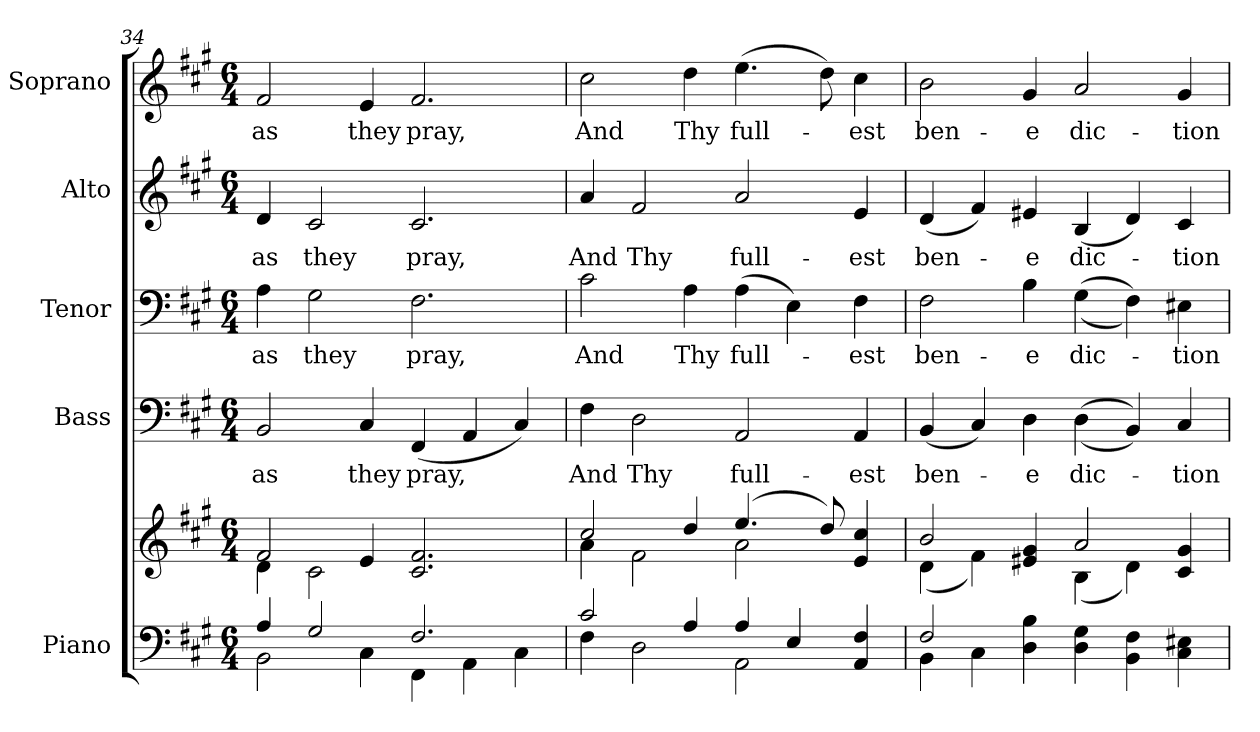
**kern	**kern	**kern	**text	**kern	**text	**kern	**text	**kern	**text
*part5	*part5	*part4	*part4	*part3	*part3	*part2	*part2	*part1	*part1
*staff6	*staff5	*staff4	*staff4	*staff3	*staff3	*staff2	*staff2	*staff1	*staff1
*I"Piano	*	*I"Bass	*	*I"Tenor	*	*I"Alto	*	*I"Soprano	*
*I'Pno.	*	*I'B.	*	*I'T.	*	*I'A.	*	*I'S.	*
*clefF4	*clefG2	*clefF4	*	*clefF4	*	*clefG2	*	*clefG2	*
*k[f#c#g#]	*k[f#c#g#]	*k[f#c#g#]	*	*k[f#c#g#]	*	*k[f#c#g#]	*	*k[f#c#g#]	*
*A:	*A:	*A:	*	*A:	*	*A:	*	*A:	*
*M6/4	*M6/4	*M6/4	*	*M6/4	*	*M6/4	*	*M6/4	*
=34	=34	=34	=34	=34	=34	=34	=34	=34	=34
*^	*^	*	*	*	*	*	*	*	*
!	!	!	!	!	!LO:LY:b:color=#000000	!	!	!	!	!	!
!	!	!	!	!	!	!	!LO:LY:b:color=#000000	!	!	!	!
!	!	!	!	!	!	!	!	!	!LO:LY:b:color=#000000	!	!
!	!	!	!	!	!	!	!	!	!	!	!LO:LY:b:color=#000000
4Ai/	2BBi\	2f#i/	4di\	2BBi/	as	4Ai\	as	4di/	as	2f#i/	as
!	!	!	!	!	!	!	!LO:LY:b:color=#000000	!	!	!	!
!	!	!	!	!	!	!	!	!	!LO:LY:b:color=#000000	!	!
2G#i/	.	.	2c#i\	.	.	2G#i\	they	2c#i/	they	.	.
!	!	!	!	!	!LO:LY:b:color=#000000	!	!	!	!	!	!
!	!	!	!	!	!	!	!	!	!	!	!LO:LY:b:color=#000000
.	4C#i\	4ei/	.	4C#i/	they	.	.	.	.	4ei/	they
!	!	!	!	!	!LO:LY:b:color=#000000	!	!	!	!	!	!
!	!	!	!	!	!	!	!LO:LY:b:color=#000000	!	!	!	!
!	!	!	!	!	!	!	!	!	!LO:LY:b:color=#000000	!	!
!	!	!	!	!	!	!	!	!	!	!	!LO:LY:b:color=#000000
2.F#i/	4FF#i\	2.c#i/ 2.f#i	2.ryy	(4FF#i/	pray,	2.F#i\	pray,	2.c#i/	pray,	2.f#i/	pray,
.	4AAi\	.	.	4AAi/	.	.	.	.	.	.	.
.	4C#i\	.	.	4C#i/)	.	.	.	.	.	.	.
!!LO:PB:g=z
=35	=35	=35	=35	=35	=35	=35	=35	=35	=35	=35	=35
!	!	!	!	!	!LO:LY:b:color=#000000	!	!	!	!	!	!
!	!	!	!	!	!	!	!LO:LY:b:color=#000000	!	!	!	!
!	!	!	!	!	!	!	!	!	!LO:LY:b:color=#000000	!	!
!	!	!	!	!	!	!	!	!	!	!	!LO:LY:b:color=#000000
2c#i/	4F#i\	2cc#i/	4ai\	4F#i\	And	2c#i\	And	4ai/	And	2cc#i\	And
!	!	!	!	!	!LO:LY:b:color=#000000	!	!	!	!	!	!
!	!	!	!	!	!	!	!	!	!LO:LY:b:color=#000000	!	!
.	2Di\	.	2f#i\	2Di\	Thy	.	.	2f#i/	Thy	.	.
!	!	!	!	!	!	!	!LO:LY:b:color=#000000	!	!	!	!
!	!	!	!	!	!	!	!	!	!	!	!LO:LY:b:color=#000000
4Ai/	.	4ddi/	.	.	.	4Ai\	Thy	.	.	4ddi\	Thy
!	!	!	!	!	!LO:LY:b:color=#000000	!	!	!	!	!	!
!	!	!	!	!	!	!	!LO:LY:b:color=#000000	!	!	!	!
!	!	!	!	!	!	!	!	!	!LO:LY:b:color=#000000	!	!
!	!	!	!	!	!	!	!	!	!	!	!LO:LY:b:color=#000000
4Ai/	2AAi\	(4.eei/	2ai\	2AAi/	full-	(4Ai\	full-	2ai/	full-	(4.eei\	full-
4Ei/	.	.	.	.	.	4Ei\)	.	.	.	.	.
.	.	8ddi/)	.	.	.	.	.	.	.	8ddi\)	.
!	!	!	!	!	!LO:LY:b:color=#000000	!	!	!	!	!	!
!	!	!	!	!	!	!	!LO:LY:b:color=#000000	!	!	!	!
!	!	!	!	!	!	!	!	!	!LO:LY:b:color=#000000	!	!
!	!	!	!	!	!	!	!	!	!	!	!LO:LY:b:color=#000000
4AAi/ 4F#i	4ryy	4ei/ 4cc#i	4ryy	4AAi/	-est	4F#i\	-est	4ei/	-est	4cc#i\	-est
=36	=36	=36	=36	=36	=36	=36	=36	=36	=36	=36	=36
!	!	!	!	!	!LO:LY:b:color=#000000	!	!	!	!	!	!
!	!	!	!	!	!	!	!LO:LY:b:color=#000000	!	!	!	!
!	!	!	!	!	!	!	!	!	!LO:LY:b:color=#000000	!	!
!	!	!	!	!	!	!	!	!	!	!	!LO:LY:b:color=#000000
2F#i/	4BBi\	2bi/	(4di\	(4BBi/	ben-	2F#i\	ben-	(4di/	ben-	2bi\	ben-
.	4C#i\	.	4f#i\)	4C#i/)	.	.	.	4f#i/)	.	.	.
!	!	!	!	!	!LO:LY:b:color=#000000	!	!	!	!	!	!
!	!	!	!	!	!	!	!LO:LY:b:color=#000000	!	!	!	!
!	!	!	!	!	!	!	!	!	!LO:LY:b:color=#000000	!	!
!	!	!	!	!	!	!	!	!	!	!	!LO:LY:b:color=#000000
4Di\ 4Bi	4ryy	4e#Xi/ 4g#i	4ryy	4Di\	-e	4Bi\	-e	4e#Xi/	-e	4g#i/	-e
!	!	!	!	!	!LO:LY:b:color=#000000	!	!	!	!	!	!
!	!	!	!	!	!	!	!LO:LY:b:color=#000000	!	!	!	!
!	!	!	!	!	!	!	!	!	!LO:LY:b:color=#000000	!	!
!	!	!	!	!	!	!	!	!	!	!	!LO:LY:b:color=#000000
4Di\ 4G#i	2.ryy	2ai/	(4Bi\	((4Di\	dic-	((4G#i\	dic-	(4Bi/	dic-	2ai/	dic-
4BBi\ 4F#i	.	.	4di\)	4BBi/))	.	4F#i\))	.	4di/)	.	.	.
!	!	!	!	!	!LO:LY:b:color=#000000	!	!	!	!	!	!
!	!	!	!	!	!	!	!LO:LY:b:color=#000000	!	!	!	!
!	!	!	!	!	!	!	!	!	!LO:LY:b:color=#000000	!	!
!	!	!	!	!	!	!	!	!	!	!	!LO:LY:b:color=#000000
4C#i\ 4E#Xi	.	4c#i/ 4g#i	4ryy	4C#i/	-tion	4E#Xi\	-tion	4c#i/	-tion	4g#i/	-tion
*v	*v	*	*	*	*	*	*	*	*	*	*
*	*v	*v	*	*	*	*	*	*	*	*
=	=	=	=	=	=	=	=	=	=
*-	*-	*-	*-	*-	*-	*-	*-	*-	*-
